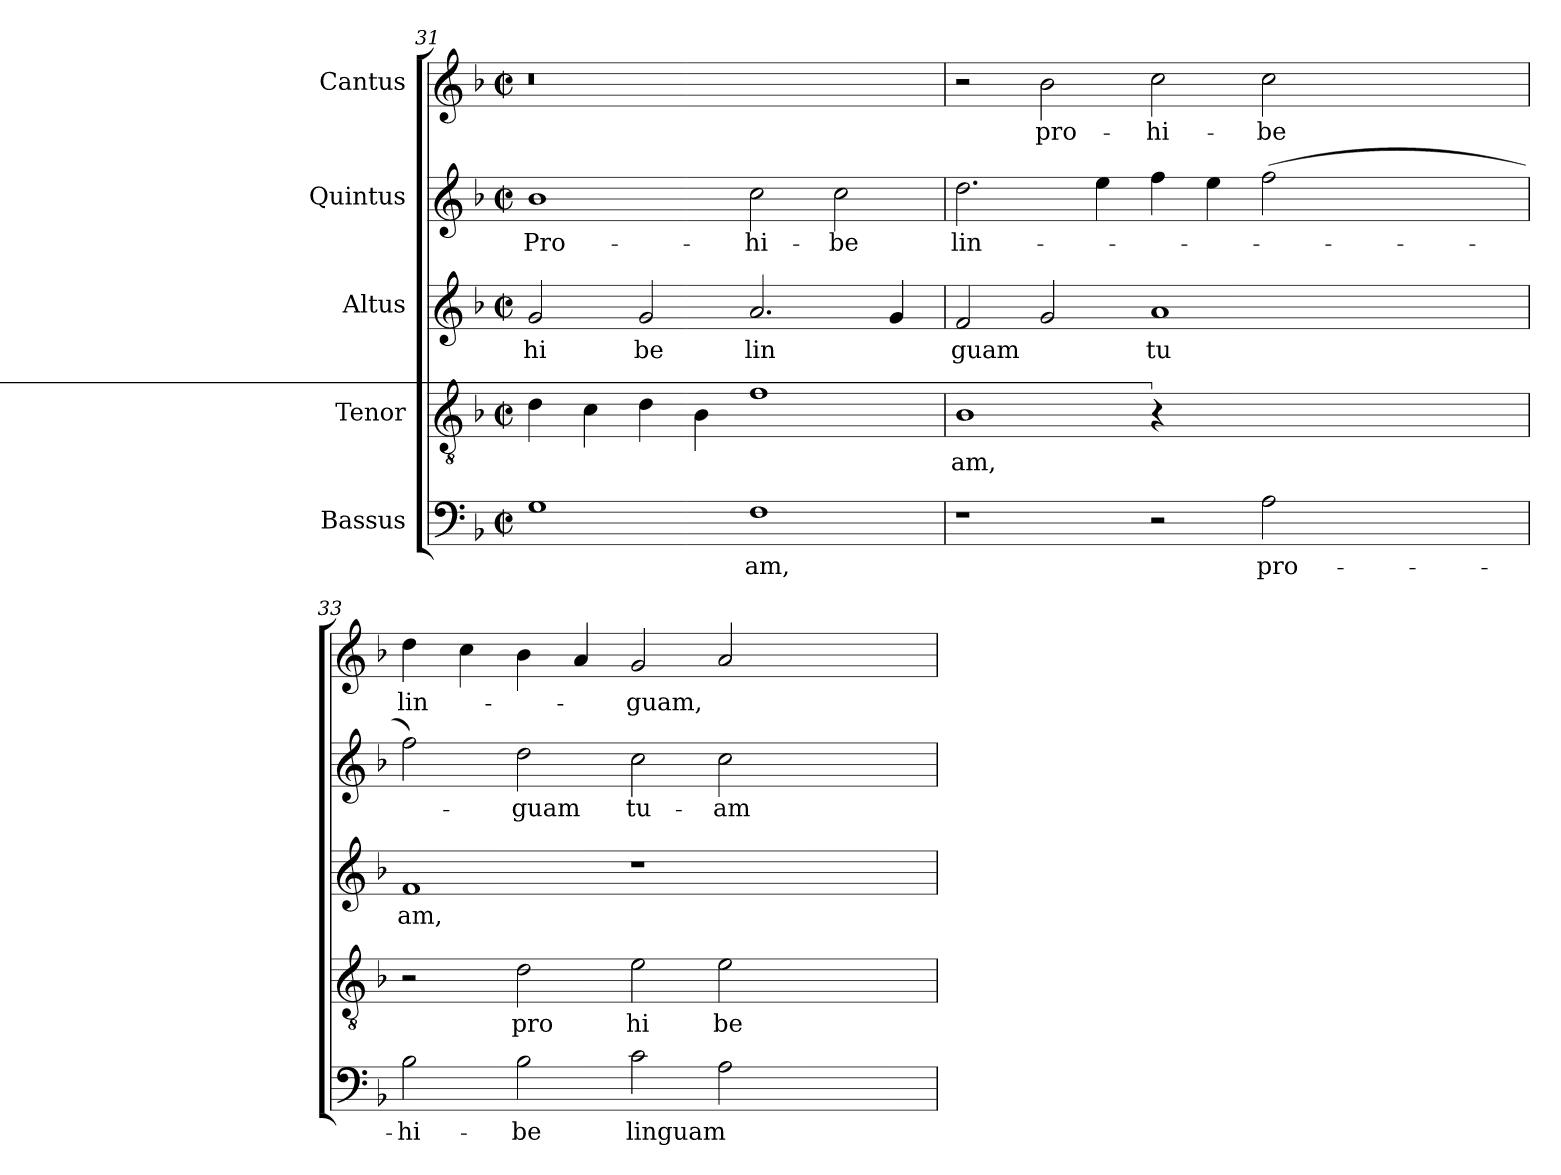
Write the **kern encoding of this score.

**kern	**text	**kern	**text	**kern	**text	**kern	**text	**kern	**text
*part5	*part5	*part4	*part4	*part3	*part3	*part2	*part2	*part1	*part1
*staff5	*staff5	*staff4	*staff4	*staff3	*staff3	*staff2	*staff2	*staff1	*staff1
*I"Bassus	*	*I"Tenor	*	*I"Altus	*	*I"Quintus	*	*I"Cantus	*
*clefF4	*	*clefGv2	*	*clefG2	*	*clefG2	*	*clefG2	*
*k[b-]	*	*k[b-]	*	*k[b-]	*	*k[b-]	*	*k[b-]	*
*F:	*	*F:	*	*F:	*	*F:	*	*F:	*
*M2/2	*	*M2/2	*	*M2/2	*	*M2/2	*	*M2/2	*
*met(c|)	*	*met(c|)	*	*met(c|)	*	*met(c|)	*	*met(c|)	*
=31	=31	=31	=31	=31	=31	=31	=31	=31	=31
!	!	!	!	!	!LO:LY:b:cj	!	!LO:LY:b:cj	!	!
1G	.	4d\	.	2g/	hi	1b-	Pro-	0r	.
.	.	4c\	.	.	.	.	.	.	.
!	!	!	!	!	!LO:LY:b:cj	!	!	!	!
.	.	4d\	.	2g/	be	.	.	.	.
.	.	4B-\	.	.	.	.	.	.	.
!	!LO:LY:b:cj	!	!	!	!LO:LY:b	!	!LO:LY:b:cj	!	!
1F	-am,	1f	.	2.a/	lin	2cc\	-hi-	.	.
!	!	!	!	!	!	!	!LO:LY:b:cj	!	!
.	.	.	.	.	.	2cc\	-be	.	.
.	.	.	.	4g/	.	.	.	.	.
=32	=32	=32	=32	=32	=32	=32	=32	=32	=32
!	!	!	!LO:LY:b:cj	!	!LO:LY:b	!	!LO:LY:b	!	!
1r	.	1B-	am,	2f/	guam	2.dd\	lin-	2r	.
!	!	!	!	!	!	!	!	!	!LO:LY:b:cj
.	.	.	.	2g/	.	.	.	2b-\	pro-
.	.	.	.	.	.	4ee\	.	.	.
!	!	!LO:N:vis=1	!	!	!LO:LY:b:cj	!	!	!	!LO:LY:b:cj
2r	.	4%9r	.	1a	tu	4ff\	.	2cc\	-hi-
.	.	.	.	.	.	4ee\	.	.	.
!	!LO:LY:b:cj	!	!	!	!	!	!	!	!LO:LY:b:cj
2A\	pro-	.	.	.	.	(>2ff\	.	2cc\	-be
1ryy	.	.	.	1ryy	.	1ryy	.	1ryy	.
4ryy	.	.	.	4ryy	.	4ryy	.	4ryy	.
=33	=33	=33	=33	=33	=33	=33	=33	=33	=33
!	!LO:LY:b:cj	!	!	!	!LO:LY:b:cj	!	!	!	!LO:LY:b
2B-\	-hi-	2r	.	1f	am,	2ff\)	.	4dd\	lin-
.	.	.	.	.	.	.	.	4cc\	.
!	!LO:LY:b:cj	!	!LO:LY:b:cj	!	!	!	!LO:LY:b:cj	!	!
2B-\	-be	2d\	pro	.	.	2dd\	-guam	4b-\	.
.	.	.	.	.	.	.	.	4a/	.
!	!LO:LY:b	!	!LO:LY:b:cj	!LO:N:vis=1	!	!	!LO:LY:b:cj	!	!LO:LY:b
2c\	linguam	2e\	hi	0r	.	2cc\	tu-	2g/	-guam,
!	!	!	!LO:LY:b:cj	!	!	!	!LO:LY:b:cj	!	!
2A\	.	2e\	be	.	.	2cc\	-am	2a/	.
1ryy	.	1ryy	.	.	.	1ryy	.	1ryy	.
=	=	=	=	=	=	=	=	=	=
*-	*-	*-	*-	*-	*-	*-	*-	*-	*-
